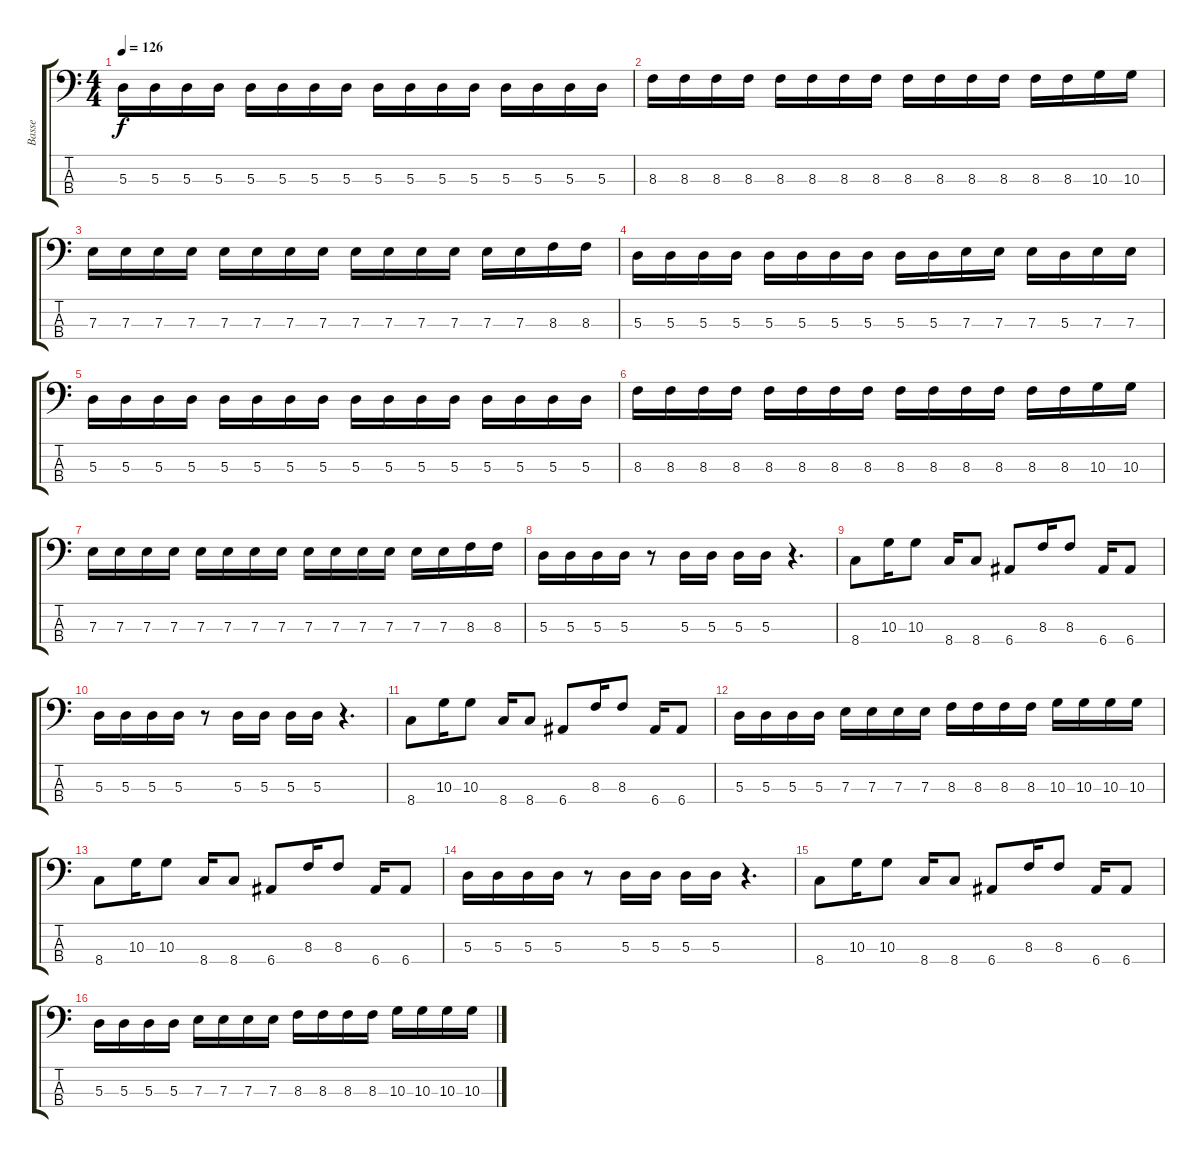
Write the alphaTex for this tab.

\track ("Basse" "Basse") {instrument electricbassfinger}
\staff {score tabs}
\tuning (G2 D2 A1 E1) {hide}
\ts (4 4)
\tempo 126
\clef f4
\ks c
5.3.16{dy f} 5.3.16 5.3.16 5.3.16 5.3.16 5.3.16 5.3.16 5.3.16 5.3.16 5.3.16 5.3.16 5.3.16 5.3.16 5.3.16 5.3.16 5.3.16 |
8.3.16 8.3.16 8.3.16 8.3.16 8.3.16 8.3.16 8.3.16 8.3.16 8.3.16 8.3.16 8.3.16 8.3.16 8.3.16 8.3.16 10.3.16 10.3.16 |
7.3.16 7.3.16 7.3.16 7.3.16 7.3.16 7.3.16 7.3.16 7.3.16 7.3.16 7.3.16 7.3.16 7.3.16 7.3.16 7.3.16 8.3.16 8.3.16 |
5.3.16 5.3.16 5.3.16 5.3.16 5.3.16 5.3.16 5.3.16 5.3.16 5.3.16 5.3.16 7.3.16 7.3.16 7.3.16 5.3.16 7.3.16 7.3.16 |
5.3.16 5.3.16 5.3.16 5.3.16 5.3.16 5.3.16 5.3.16 5.3.16 5.3.16 5.3.16 5.3.16 5.3.16 5.3.16 5.3.16 5.3.16 5.3.16 |
8.3.16 8.3.16 8.3.16 8.3.16 8.3.16 8.3.16 8.3.16 8.3.16 8.3.16 8.3.16 8.3.16 8.3.16 8.3.16 8.3.16 10.3.16 10.3.16 |
7.3.16 7.3.16 7.3.16 7.3.16 7.3.16 7.3.16 7.3.16 7.3.16 7.3.16 7.3.16 7.3.16 7.3.16 7.3.16 7.3.16 8.3.16 8.3.16 |
5.3.16 5.3.16 5.3.16 5.3.16 r.8 5.3.16 5.3.16 5.3.16 5.3.16 r.4{d} |
8.4.8 10.3.16 10.3.8 8.4.16 8.4.8 6.4.8 8.3.16 8.3.8 6.4.16 6.4.8 |
5.3.16 5.3.16 5.3.16 5.3.16 r.8 5.3.16 5.3.16 5.3.16 5.3.16 r.4{d} |
8.4.8 10.3.16 10.3.8 8.4.16 8.4.8 6.4.8 8.3.16 8.3.8 6.4.16 6.4.8 |
5.3.16 5.3.16 5.3.16 5.3.16 7.3.16 7.3.16 7.3.16 7.3.16 8.3.16 8.3.16 8.3.16 8.3.16 10.3.16 10.3.16 10.3.16 10.3.16 |
8.4.8 10.3.16 10.3.8 8.4.16 8.4.8 6.4.8 8.3.16 8.3.8 6.4.16 6.4.8 |
5.3.16 5.3.16 5.3.16 5.3.16 r.8 5.3.16 5.3.16 5.3.16 5.3.16 r.4{d} |
8.4.8 10.3.16 10.3.8 8.4.16 8.4.8 6.4.8 8.3.16 8.3.8 6.4.16 6.4.8 |
5.3.16 5.3.16 5.3.16 5.3.16 7.3.16 7.3.16 7.3.16 7.3.16 8.3.16 8.3.16 8.3.16 8.3.16 10.3.16 10.3.16 10.3.16 10.3.16
